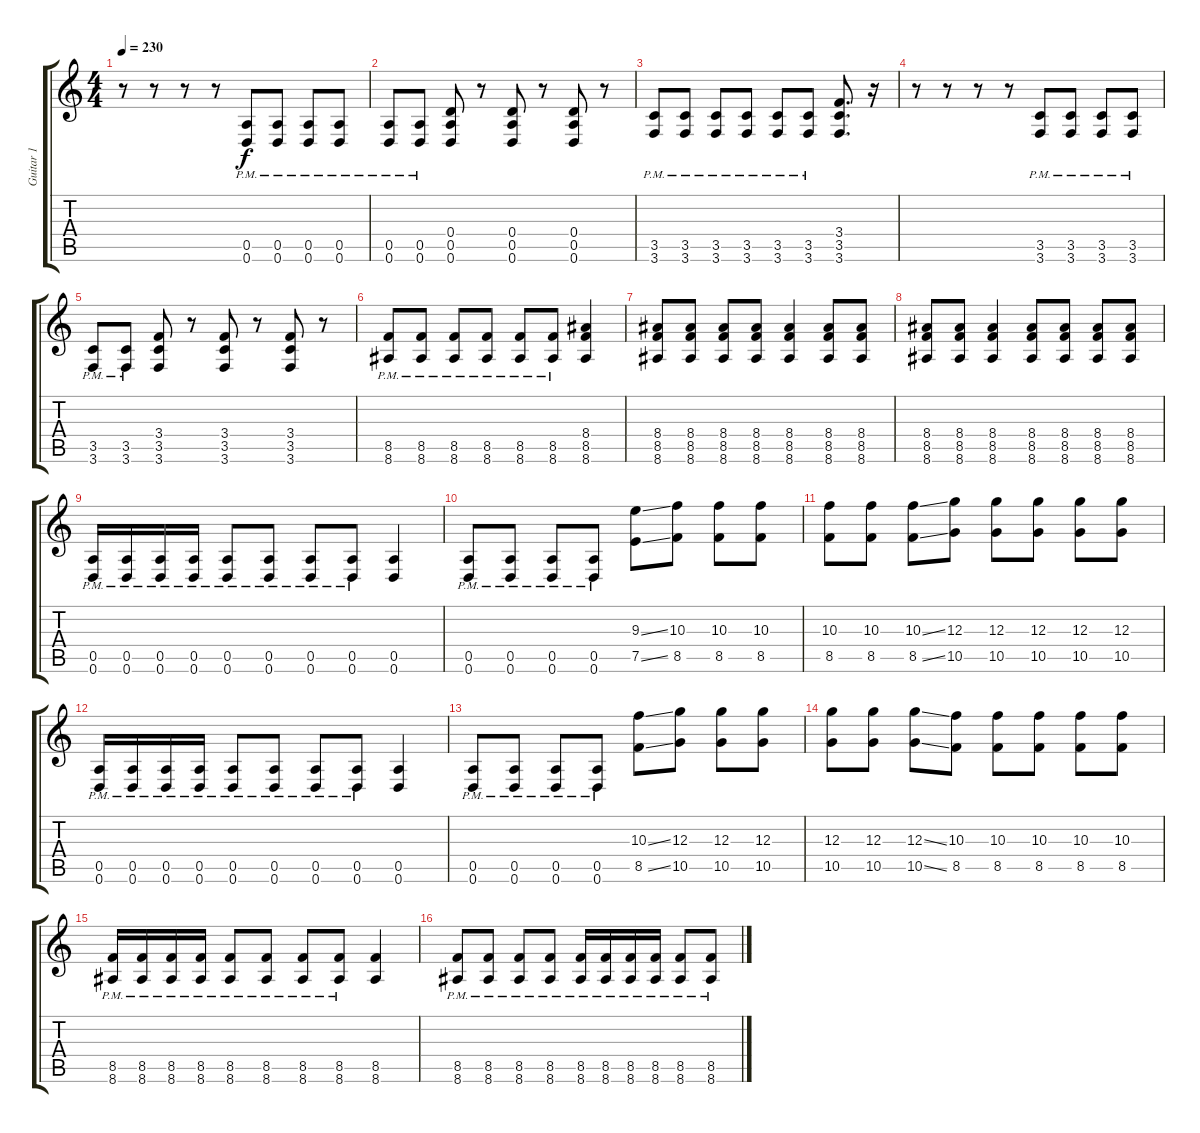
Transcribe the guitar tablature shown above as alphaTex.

\track ("Guitar 1" "Guitar 1") {instrument distortionguitar}
\staff {score tabs}
\tuning (E4 B3 G3 D3 A2 D2) {hide}
\ts (4 4)
\tempo 230
\clef g2
\ks c
r.8{dy f} r.8 r.8 r.8 (0.5{pm} 0.6{pm}).8 (0.5{pm} 0.6{pm}).8 (0.5{pm} 0.6{pm}).8 (0.5{pm} 0.6{pm}).8 |
(0.5{pm} 0.6{pm}).8 (0.5{pm} 0.6{pm}).8 (0.4 0.5 0.6).8 r.8 (0.4 0.5 0.6).8 r.8 (0.4 0.5 0.6).8 r.8 |
(3.5{pm} 3.6{pm}).8 (3.5{pm} 3.6{pm}).8 (3.5{pm} 3.6{pm}).8 (3.5{pm} 3.6{pm}).8 (3.5{pm} 3.6{pm}).8 (3.5{pm} 3.6{pm}).8 (3.4 3.5 3.6).8{d} r.16 |
r.8 r.8 r.8 r.8 (3.5{pm} 3.6{pm}).8 (3.5{pm} 3.6{pm}).8 (3.5{pm} 3.6{pm}).8 (3.5{pm} 3.6{pm}).8 |
(3.5{pm} 3.6{pm}).8 (3.5{pm} 3.6{pm}).8 (3.4 3.5 3.6).8 r.8 (3.4 3.5 3.6).8 r.8 (3.4 3.5 3.6).8 r.8 |
(8.5{pm} 8.6{pm}).8 (8.5{pm} 8.6{pm}).8 (8.5{pm} 8.6{pm}).8 (8.5{pm} 8.6{pm}).8 (8.5{pm} 8.6{pm}).8 (8.5{pm} 8.6{pm}).8 (8.4 8.5 8.6).4 |
(8.4 8.5 8.6).8 (8.4 8.5 8.6).8 (8.4 8.5 8.6).8 (8.4 8.5 8.6).8 (8.4 8.5 8.6).4 (8.4 8.5 8.6).8 (8.4 8.5 8.6).8 |
(8.4 8.5 8.6).8 (8.4 8.5 8.6).8 (8.4 8.5 8.6).4 (8.4 8.5 8.6).8 (8.4 8.5 8.6).8 (8.4 8.5 8.6).8 (8.4 8.5 8.6).8 |
(0.5{pm} 0.6{pm}).16 (0.5{pm} 0.6{pm}).16 (0.5{pm} 0.6{pm}).16 (0.5{pm} 0.6{pm}).16 (0.5{pm} 0.6{pm}).8 (0.5{pm} 0.6{pm}).8 (0.5{pm} 0.6{pm}).8 (0.5{pm} 0.6{pm}).8 (0.5 0.6).4 |
(0.5{pm} 0.6{pm}).8 (0.5{pm} 0.6{pm}).8 (0.5{pm} 0.6{pm}).8 (0.5{pm} 0.6{pm}).8 (9.3{ss} 7.5{ss}).8 (10.3 8.5).8 (10.3 8.5).8 (10.3 8.5).8 |
(10.3 8.5).8 (10.3 8.5).8 (10.3{ss} 8.5{ss}).8 (12.3 10.5).8 (12.3 10.5).8 (12.3 10.5).8 (12.3 10.5).8 (12.3 10.5).8 |
(0.5{pm} 0.6{pm}).16 (0.5{pm} 0.6{pm}).16 (0.5{pm} 0.6{pm}).16 (0.5{pm} 0.6{pm}).16 (0.5{pm} 0.6{pm}).8 (0.5{pm} 0.6{pm}).8 (0.5{pm} 0.6{pm}).8 (0.5{pm} 0.6{pm}).8 (0.5 0.6).4 |
(0.5{pm} 0.6{pm}).8 (0.5{pm} 0.6{pm}).8 (0.5{pm} 0.6{pm}).8 (0.5{pm} 0.6{pm}).8 (10.3{ss} 8.5{ss}).8 (12.3 10.5).8 (12.3 10.5).8 (12.3 10.5).8 |
(12.3 10.5).8 (12.3 10.5).8 (12.3{ss} 10.5{ss}).8 (10.3 8.5).8 (10.3 8.5).8 (10.3 8.5).8 (10.3 8.5).8 (10.3 8.5).8 |
(8.5{pm} 8.6{pm}).16 (8.5{pm} 8.6{pm}).16 (8.5{pm} 8.6{pm}).16 (8.5{pm} 8.6{pm}).16 (8.5{pm} 8.6{pm}).8 (8.5{pm} 8.6{pm}).8 (8.5{pm} 8.6{pm}).8 (8.5{pm} 8.6{pm}).8 (8.5 8.6).4 |
(8.5{pm} 8.6{pm}).8 (8.5{pm} 8.6{pm}).8 (8.5{pm} 8.6{pm}).8 (8.5{pm} 8.6{pm}).8 (8.5{pm} 8.6{pm}).16 (8.5{pm} 8.6{pm}).16 (8.5{pm} 8.6{pm}).16 (8.5{pm} 8.6{pm}).16 (8.5{pm} 8.6{pm}).8 (8.5{pm} 8.6{pm}).8
